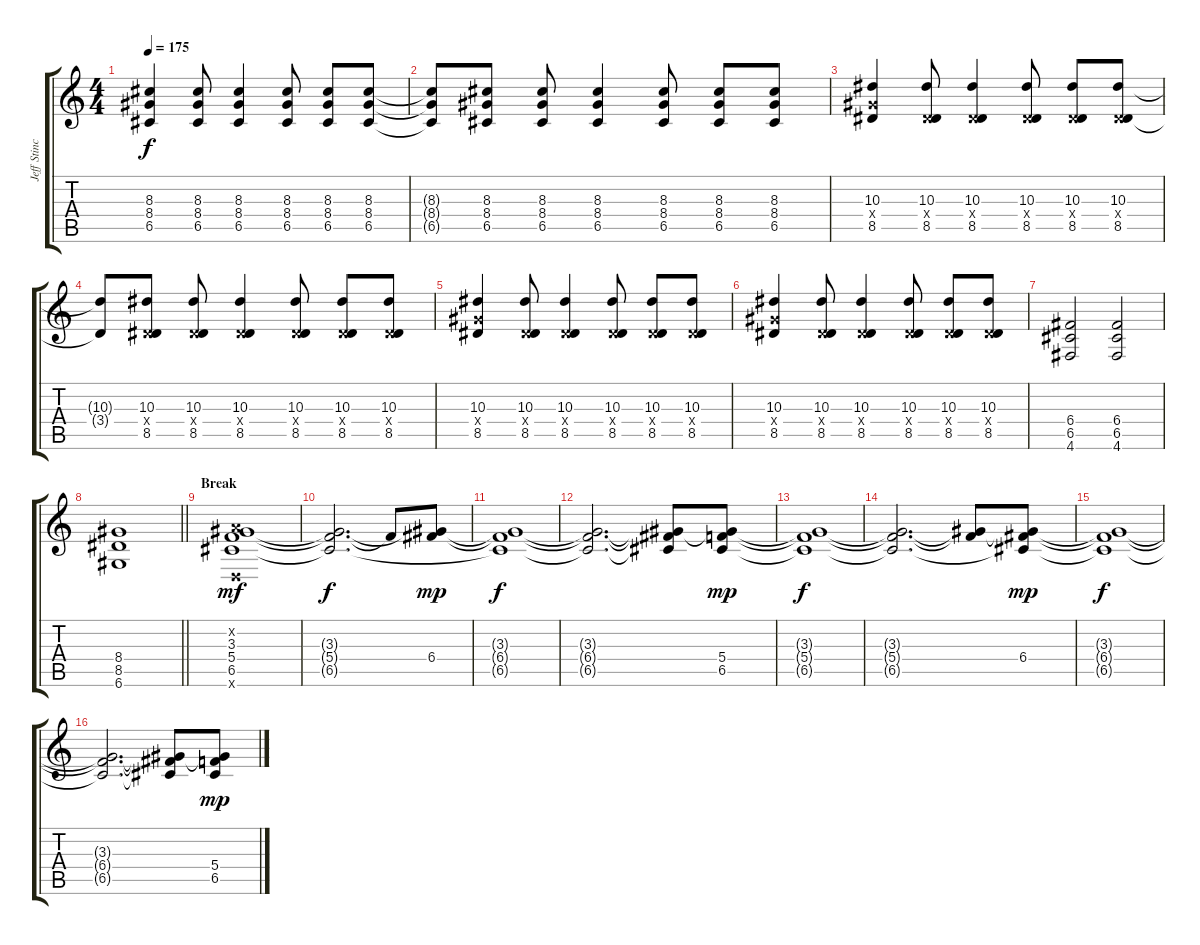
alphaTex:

\track ("Jeff Stinco" "Jeff Stinc") {instrument overdrivenguitar}
\staff {score tabs}
\tuning (D4 A3 F3 C3 G2 D2) {hide}
\ts (4 4)
\tempo 175
\clef g2
\ks c
(8.3 8.4 6.5).4{dy f} (8.3 8.4 6.5).8 (8.3 8.4 6.5).4 (8.3 8.4 6.5).8 (8.3 8.4 6.5).8 (8.3 8.4 6.5).8 |
(8.3{t} 8.4{t} 6.5{t}).8 (8.3 8.4 6.5).8 (8.3 8.4 6.5).8 (8.3 8.4 6.5).4 (8.3 8.4 6.5).8 (8.3 8.4 6.5).8 (8.3 8.4 6.5).8 |
(10.3 8.4{x} 8.5).4 (10.3 3.4{x} 8.5).8 (10.3 3.4{x} 8.5).4 (10.3 3.4{x} 8.5).8 (10.3 3.4{x} 8.5).8 (10.3 3.4{x} 8.5).8 |
(10.3{t} 3.4{t}).8 (10.3 3.4{x} 8.5).8 (10.3 3.4{x} 8.5).8 (10.3 3.4{x} 8.5).4 (10.3 3.4{x} 8.5).8 (10.3 3.4{x} 8.5).8 (10.3 3.4{x} 8.5).8 |
(10.3 8.4{x} 8.5).4 (10.3 3.4{x} 8.5).8 (10.3 3.4{x} 8.5).4 (10.3 3.4{x} 8.5).8 (10.3 3.4{x} 8.5).8 (10.3 3.4{x} 8.5).8 |
(10.3 8.4{x} 8.5).4 (10.3 3.4{x} 8.5).8 (10.3 3.4{x} 8.5).4 (10.3 3.4{x} 8.5).8 (10.3 3.4{x} 8.5).8 (10.3 3.4{x} 8.5).8 |
(6.4 6.5 4.6).2 (6.4 6.5 4.6).2 |
\barLineRight lightlight
(8.4 8.5 6.6).1 |
\section ("" "Break")
(0.2{x} 3.3 5.4 6.5 0.6{x}).1{dy mf} |
(3.3{t} 5.4{t} 6.5{t}).2{d dy f} 5.4{t}.8 (3.3{t} 6.4).8{dy mp} |
(3.3{t} 6.4{t} 6.5{t}).1{dy f} |
(3.3{t} 6.4{t} 6.5{t}).2{d} (3.3{t} 6.4{t} 6.5{t}).8 (3.3{t} 5.4 6.5).8{dy mp} |
(3.3{t} 5.4{t} 6.5{t}).1{dy f} |
(3.3{t} 5.4{t} 6.5{t}).2{d} (3.3{t} 5.4{t}).8 (3.3{t} 6.4 6.5{t}).8{dy mp} |
(3.3{t} 6.4{t} 6.5{t}).1{dy f} |
(3.3{t} 6.4{t} 6.5{t}).2{d} (3.3{t} 6.4{t} 6.5{t}).8 (3.3{t} 5.4 6.5).8{dy mp}
